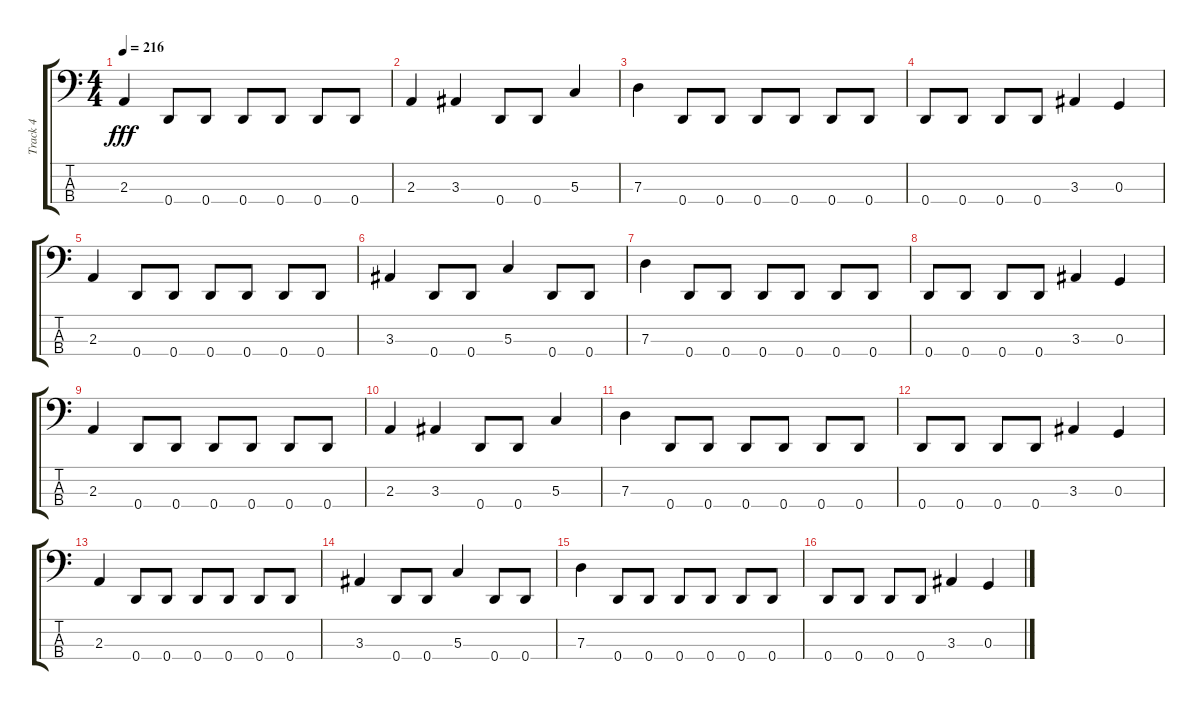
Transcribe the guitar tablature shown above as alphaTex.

\track ("Track 4" "Track 4") {instrument electricbassfinger}
\staff {score tabs}
\tuning (F2 C2 G1 D1) {hide}
\ts (4 4)
\tempo 216
\clef f4
\ks c
2.3.4{dy fff} 0.4.8 0.4.8 0.4.8 0.4.8 0.4.8 0.4.8 |
2.3.4 3.3.4 0.4.8 0.4.8 5.3.4 |
7.3.4 0.4.8 0.4.8 0.4.8 0.4.8 0.4.8 0.4.8 |
0.4.8 0.4.8 0.4.8 0.4.8 3.3.4 0.3.4 |
2.3.4 0.4.8 0.4.8 0.4.8 0.4.8 0.4.8 0.4.8 |
3.3.4 0.4.8 0.4.8 5.3.4 0.4.8 0.4.8 |
7.3.4 0.4.8 0.4.8 0.4.8 0.4.8 0.4.8 0.4.8 |
0.4.8 0.4.8 0.4.8 0.4.8 3.3.4 0.3.4 |
2.3.4 0.4.8 0.4.8 0.4.8 0.4.8 0.4.8 0.4.8 |
2.3.4 3.3.4 0.4.8 0.4.8 5.3.4 |
7.3.4 0.4.8 0.4.8 0.4.8 0.4.8 0.4.8 0.4.8 |
0.4.8 0.4.8 0.4.8 0.4.8 3.3.4 0.3.4 |
2.3.4 0.4.8 0.4.8 0.4.8 0.4.8 0.4.8 0.4.8 |
3.3.4 0.4.8 0.4.8 5.3.4 0.4.8 0.4.8 |
7.3.4 0.4.8 0.4.8 0.4.8 0.4.8 0.4.8 0.4.8 |
0.4.8 0.4.8 0.4.8 0.4.8 3.3.4 0.3.4
